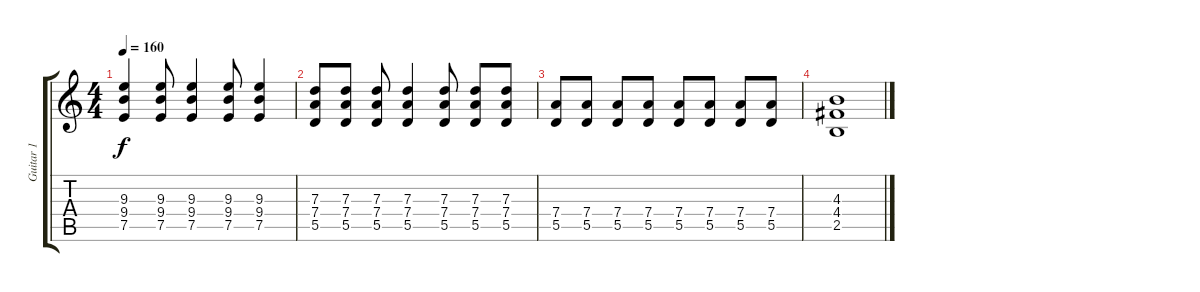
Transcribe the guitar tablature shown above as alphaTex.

\track ("Guitar 1" "Guitar 1") {instrument distortionguitar}
\staff {score tabs}
\tuning (E4 B3 G3 D3 A2 E2) {hide}
\ts (4 4)
\tempo 160
\clef g2
\ks c
(9.3 9.4 7.5).4{dy f} (9.3 9.4 7.5).8 (9.3 9.4 7.5).4 (9.3 9.4 7.5).8 (9.3 9.4 7.5).4 |
(7.3 7.4 5.5).8 (7.3 7.4 5.5).8 (7.3 7.4 5.5).8 (7.3 7.4 5.5).4 (7.3 7.4 5.5).8 (7.3 7.4 5.5).8 (7.3 7.4 5.5).8 |
(7.4 5.5).8 (7.4 5.5).8 (7.4 5.5).8 (7.4 5.5).8 (7.4 5.5).8 (7.4 5.5).8 (7.4 5.5).8 (7.4 5.5).8 |
(4.3 4.4 2.5).1
